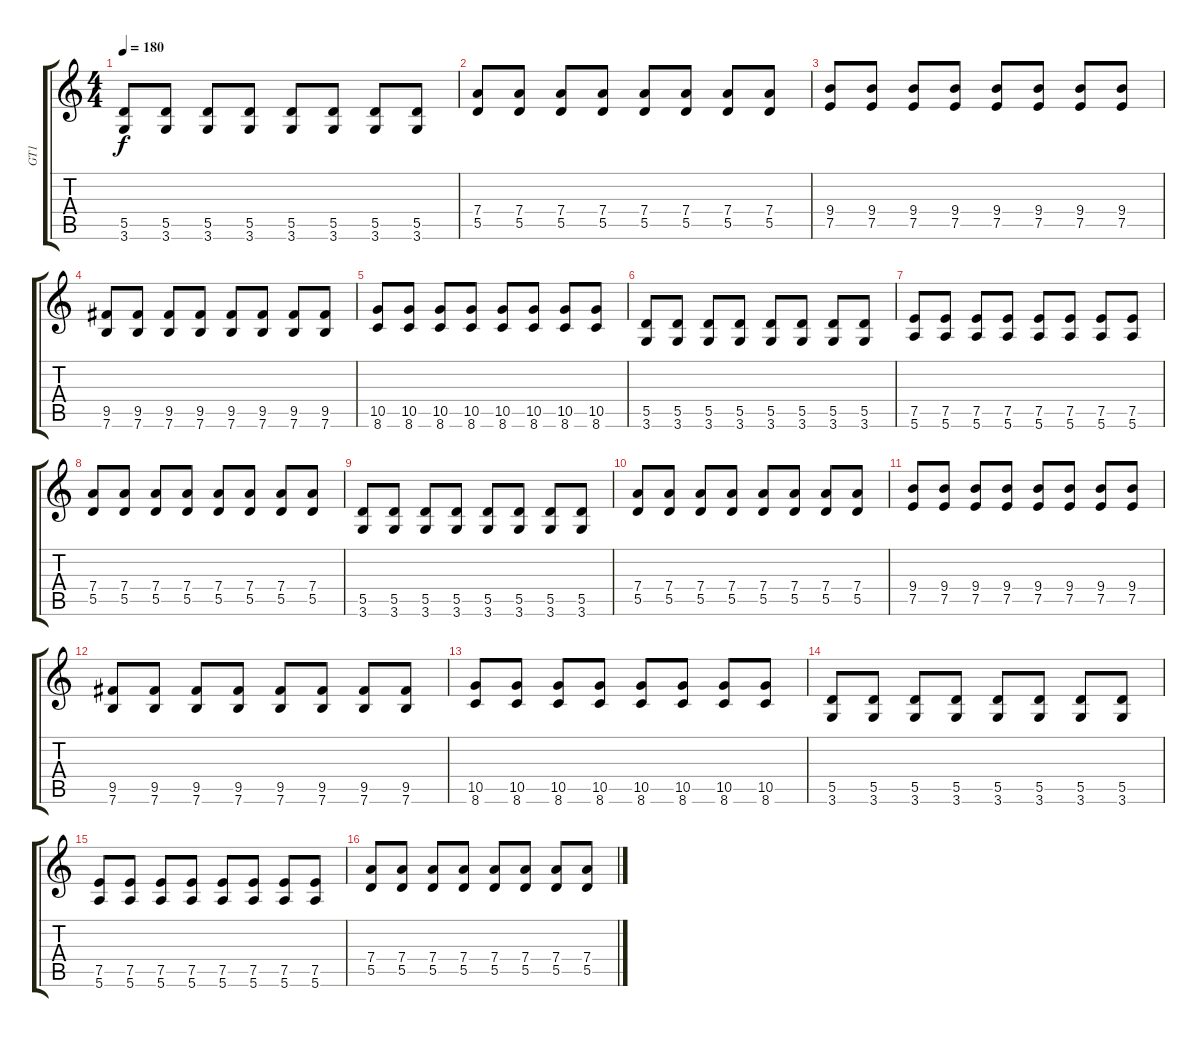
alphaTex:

\track ("GT1" "GT1") {instrument distortionguitar}
\staff {score tabs}
\tuning (E4 B3 G3 D3 A2 E2) {hide}
\ts (4 4)
\tempo 180
\clef g2
\ks c
(5.5 3.6).8{dy f instrument distortionguitar} (5.5 3.6).8 (5.5 3.6).8 (5.5 3.6).8 (5.5 3.6).8 (5.5 3.6).8 (5.5 3.6).8 (5.5 3.6).8 |
(7.4 5.5).8 (7.4 5.5).8 (7.4 5.5).8 (7.4 5.5).8 (7.4 5.5).8 (7.4 5.5).8 (7.4 5.5).8 (7.4 5.5).8 |
(9.4 7.5).8 (9.4 7.5).8 (9.4 7.5).8 (9.4 7.5).8 (9.4 7.5).8 (9.4 7.5).8 (9.4 7.5).8 (9.4 7.5).8 |
(9.5 7.6).8 (9.5 7.6).8 (9.5 7.6).8 (9.5 7.6).8 (9.5 7.6).8 (9.5 7.6).8 (9.5 7.6).8 (9.5 7.6).8 |
(10.5 8.6).8 (10.5 8.6).8 (10.5 8.6).8 (10.5 8.6).8 (10.5 8.6).8 (10.5 8.6).8 (10.5 8.6).8 (10.5 8.6).8 |
(5.5 3.6).8 (5.5 3.6).8 (5.5 3.6).8 (5.5 3.6).8 (5.5 3.6).8 (5.5 3.6).8 (5.5 3.6).8 (5.5 3.6).8 |
(7.5 5.6).8 (7.5 5.6).8 (7.5 5.6).8 (7.5 5.6).8 (7.5 5.6).8 (7.5 5.6).8 (7.5 5.6).8 (7.5 5.6).8 |
(7.4 5.5).8 (7.4 5.5).8 (7.4 5.5).8 (7.4 5.5).8 (7.4 5.5).8 (7.4 5.5).8 (7.4 5.5).8 (7.4 5.5).8 |
(5.5 3.6).8 (5.5 3.6).8 (5.5 3.6).8 (5.5 3.6).8 (5.5 3.6).8 (5.5 3.6).8 (5.5 3.6).8 (5.5 3.6).8 |
(7.4 5.5).8 (7.4 5.5).8 (7.4 5.5).8 (7.4 5.5).8 (7.4 5.5).8 (7.4 5.5).8 (7.4 5.5).8 (7.4 5.5).8 |
(9.4 7.5).8 (9.4 7.5).8 (9.4 7.5).8 (9.4 7.5).8 (9.4 7.5).8 (9.4 7.5).8 (9.4 7.5).8 (9.4 7.5).8 |
(9.5 7.6).8 (9.5 7.6).8 (9.5 7.6).8 (9.5 7.6).8 (9.5 7.6).8 (9.5 7.6).8 (9.5 7.6).8 (9.5 7.6).8 |
(10.5 8.6).8 (10.5 8.6).8 (10.5 8.6).8 (10.5 8.6).8 (10.5 8.6).8 (10.5 8.6).8 (10.5 8.6).8 (10.5 8.6).8 |
(5.5 3.6).8 (5.5 3.6).8 (5.5 3.6).8 (5.5 3.6).8 (5.5 3.6).8 (5.5 3.6).8 (5.5 3.6).8 (5.5 3.6).8 |
(7.5 5.6).8 (7.5 5.6).8 (7.5 5.6).8 (7.5 5.6).8 (7.5 5.6).8 (7.5 5.6).8 (7.5 5.6).8 (7.5 5.6).8 |
(7.4 5.5).8 (7.4 5.5).8 (7.4 5.5).8 (7.4 5.5).8 (7.4 5.5).8 (7.4 5.5).8 (7.4 5.5).8 (7.4 5.5).8
